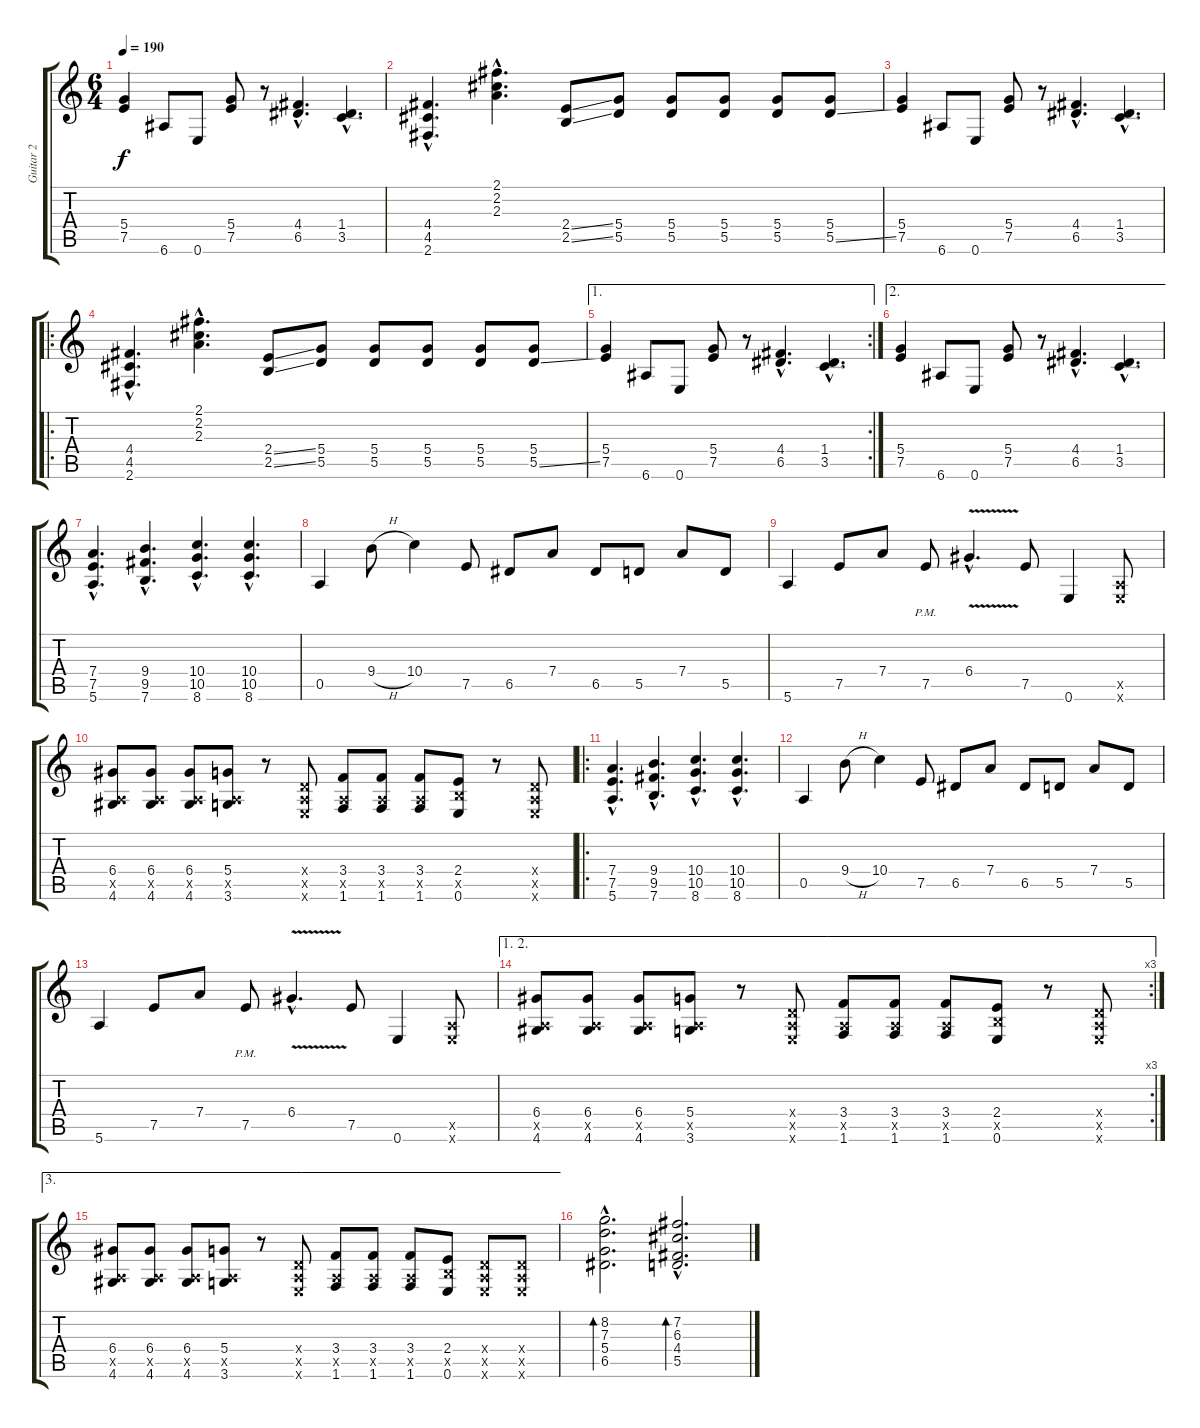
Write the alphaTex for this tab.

\track ("Guitar 2" "Guitar 2") {instrument distortionguitar}
\staff {score tabs}
\tuning (E4 B3 G3 D3 A2 E2) {hide}
\ts (6 4)
\tempo 190
\clef g2
\ks c
(5.4 7.5).4{dy f} 6.6.8 0.6.8 (5.4 7.5).8 r.8 (4.4{hac} 6.5{hac}).4{d} (1.4{hac} 3.5{hac}).4{d} |
(4.4{hac} 4.5{hac} 2.6{hac}).4{d} (2.1{hac} 2.2{hac} 2.3{hac}).4{d} (2.4{ss} 2.5{ss}).8 (5.4 5.5).8 (5.4 5.5).8 (5.4 5.5).8 (5.4 5.5).8 (5.4 5.5{ss}).8 |
(5.4 7.5).4 6.6.8 0.6.8 (5.4 7.5).8 r.8 (4.4{hac} 6.5{hac}).4{d} (1.4{hac} 3.5{hac}).4{d} |
\ro
(4.4{hac} 4.5{hac} 2.6{hac}).4{d} (2.1{hac} 2.2{hac} 2.3{hac}).4{d} (2.4{ss} 2.5{ss}).8 (5.4 5.5).8 (5.4 5.5).8 (5.4 5.5).8 (5.4 5.5).8 (5.4 5.5{ss}).8 |
\ae 1
\rc 2
(5.4 7.5).4 6.6.8 0.6.8 (5.4 7.5).8 r.8 (4.4{hac} 6.5{hac}).4{d} (1.4{hac} 3.5{hac}).4{d} |
\ae 2
(5.4 7.5).4 6.6.8 0.6.8 (5.4 7.5).8 r.8 (4.4{hac} 6.5{hac}).4{d} (1.4{hac} 3.5{hac}).4{d} |
(7.4{hac} 7.5{hac} 5.6{hac}).4{d} (9.4{hac} 9.5{hac} 7.6{hac}).4{d} (10.4{hac} 10.5{hac} 8.6{hac}).4{d} (10.4{hac} 10.5{hac} 8.6{hac}).4{d} |
0.5.4 9.4{h}.8 10.4.4 7.5.8 6.5.8 7.4.8 6.5.8 5.5.8 7.4.8 5.5.8 |
5.6.4 7.5.8 7.4.8 7.5{pm}.8 6.4{v hac}.4{d} 7.5.8 0.6.4 (0.5{x} 0.6{x}).8 |
(6.4 0.5{x} 4.6).8 (6.4 0.5{x} 4.6).8 (6.4 0.5{x} 4.6).8 (5.4 0.5{x} 3.6).8 r.8 (0.4{x} 0.5{x} 0.6{x}).8 (3.4 0.5{x} 1.6).8 (3.4 0.5{x} 1.6).8 (3.4 0.5{x} 1.6).8 (2.4 2.5{x} 0.6).8 r.8 (0.4{x} 0.5{x} 0.6{x}).8 |
\ro
(7.4{hac} 7.5{hac} 5.6{hac}).4{d} (9.4{hac} 9.5{hac} 7.6{hac}).4{d} (10.4{hac} 10.5{hac} 8.6{hac}).4{d} (10.4{hac} 10.5{hac} 8.6{hac}).4{d} |
0.5.4 9.4{h}.8 10.4.4 7.5.8 6.5.8 7.4.8 6.5.8 5.5.8 7.4.8 5.5.8 |
5.6.4 7.5.8 7.4.8 7.5{pm}.8 6.4{v hac}.4{d} 7.5.8 0.6.4 (0.5{x} 0.6{x}).8 |
\ae (1 2)
\rc 3
(6.4 0.5{x} 4.6).8 (6.4 0.5{x} 4.6).8 (6.4 0.5{x} 4.6).8 (5.4 0.5{x} 3.6).8 r.8 (0.4{x} 0.5{x} 0.6{x}).8 (3.4 0.5{x} 1.6).8 (3.4 0.5{x} 1.6).8 (3.4 0.5{x} 1.6).8 (2.4 2.5{x} 0.6).8 r.8 (0.4{x} 0.5{x} 0.6{x}).8 |
\ae 3
(6.4 0.5{x} 4.6).8 (6.4 0.5{x} 4.6).8 (6.4 0.5{x} 4.6).8 (5.4 0.5{x} 3.6).8 r.8 (0.4{x} 0.5{x} 0.6{x}).8 (3.4 0.5{x} 1.6).8 (3.4 0.5{x} 1.6).8 (3.4 0.5{x} 1.6).8 (2.4 2.5{x} 0.6).8 (0.4{x} 0.5{x} 0.6{x}).8 (0.4{x} 0.5{x} 0.6{x}).8 |
(8.2{hac} 7.3{hac} 5.4{hac} 6.5{hac}).2{d bd 240} (7.2{hac} 6.3{hac} 4.4{hac} 5.5{hac}).2{d bd 240}
